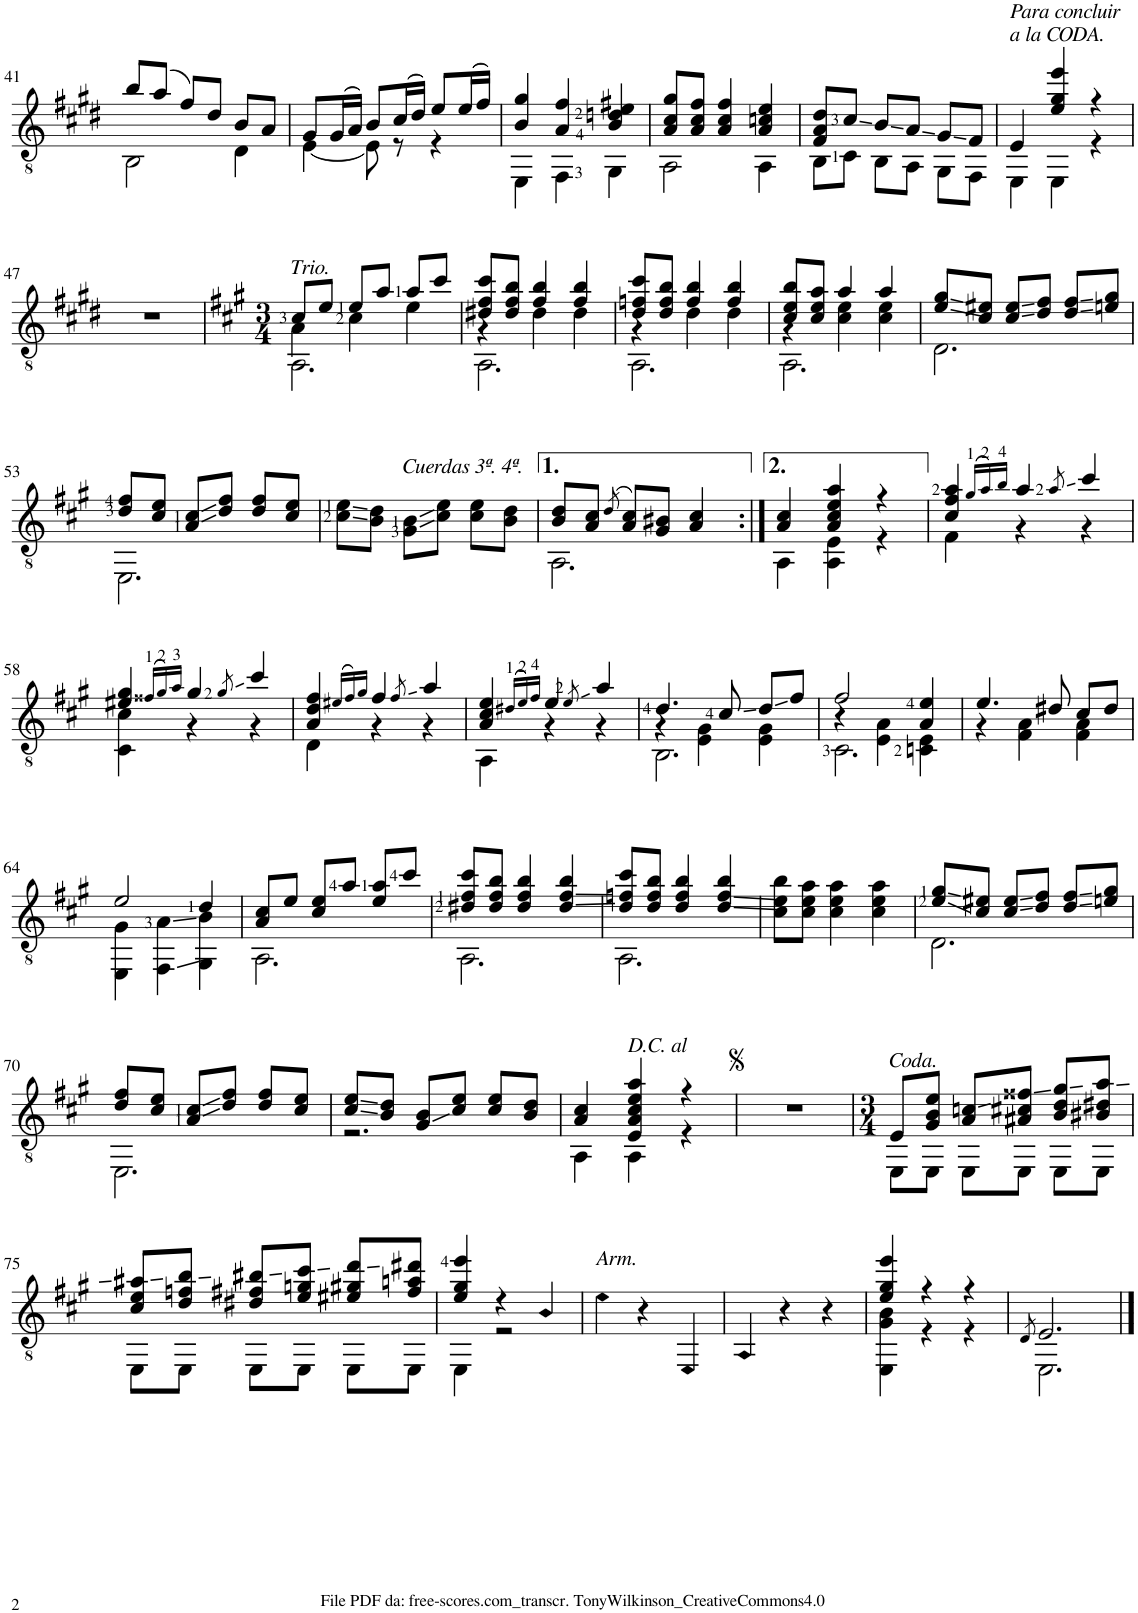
**kern
*part1
*staff1
*I"Guitar
*I'Guit.
!!LO:PB:g=z
*clefGv2
*k[f#c#g#d#]
*M3/4
=41
*^
8b/L	2BB\
(8a/J	.
8f#/L)	.
8d#/J	.
8B/L	4D#\
8A/J	.
=42	=42
8G#/L	[4E\
(16G#/L	.
16A/JJ)	.
8B/L	8E\]
(16c#/L	8r
16d#/JJ)	.
8e/L	4r
(16e/L	.
16f#/JJ)	.
=43	=43
4B/ 4g#/	4EE\
4A/ 4f#/	4FF#\
4B/ 4dn/ 4e#X/	4GG#\
=44	=44
8A/ 8c#/ 8g#/L	2AA\
8A/ 8c#/ 8f#/J	.
4A/ 4c#/ 4f#/	.
4A/ 4cn/ 4e/	4AA\
=45	=45
8F#/ 8A/ 8d#/L	8BB\L
8c#/J	8C#\J
8B/L	8BB\L
8A/J	8AA\J
8G#/L	8GG#\L
8F#/J	8FF#\J
=46	=46
!LO:TX:a:i:t=Para concluir	!
!LO:TX:a:t=a la CODA.	!
4E/	4EE\
4e/ 4g#/ 4ee/	4EE\
4r	4r
*v	*v
!!LO:LB:g=z
=47
2.r
=48
*k[f#c#g#]
*M3/4
*^
*	*^
!LO:TX:a:i:t=Trio.	!	!
8c#/L	4A\	2.AA\
8e/J	.	.
8e/L	4c#\	.
8a/J	.	.
8a/L	4e\	.
8cc#/J	.	.
=49	=49	=49
8d#X/ 8f#/ 8cc#/L	4r	2.AA\
8d#/ 8f#/ 8b/J	.	.
4f#/ 4b/	4d#\	.
4f#/ 4b/	4d#\	.
=50	=50	=50
8d/ 8fn/ 8cc#/L	4r	2.AA\
8d/ 8f/ 8b/J	.	.
4f/ 4b/	4d\	.
4f/ 4b/	4d\	.
=51	=51	=51
8c#/ 8e/ 8b/L	4r	2.AA\
8c#/ 8e/ 8a/J	.	.
4a/	4c#\ 4e\	.
4a/	4c#\ 4e\	.
*	*v	*v
=52	=52
8e/ 8g#/L	2.D\
8c#/ 8e#X/J	.
8c#/ 8e#/L	.
8d/ 8f#/J	.
8d/ 8f#/L	.
8en/ 8g#/J	.
!!LO:LB:g=z	!!
=53	=53
8d/ 8f#/L	2.EE\
8c#/ 8e/J	.
8A/ 8c#/L	.
8d/ 8f#/J	.
8d/ 8f#/L	.
8c#/ 8e/J	.
*v	*v
=54
8c#\ 8e\L
8B\ 8d\J
!LO:TX:a:i:t=Cuerdas 3ª. 4ª.
8G#\ 8B\L
8c#\ 8e\J
8c#\ 8e\L
8B\ 8d\J
=55
*^
8B/ 8d/L	2.AA\
8A/ 8c#/J	.
(8qd/	.
8A/ 8c#/L)	.
8G#/ 8B#X/J	.
4A/ 4c#/	.
=56:|!	=56:|!
4A/ 4c#/	4AA\
4A/ 4c#/ 4e/ 4a/	4AA\ 4E\
4r	4r
=57	=57
4c#/ 4f#/ 4a/	4F#\
(16qg#/LL	.
16qa/)	.
16qb/JJ	.
4a/	4r
8qa/	.
4cc#/	4r
!!LO:LB:g=z	!!
=58	=58
4e#X/ 4g#/	4C#\ 4c#\
(16qf##X/LL	.
16qg#/)	.
16qa/JJ	.
4g#/	4r
8qg#/	.
4cc#/	4r
=59	=59
4A/ 4d/ 4f#/	4D\
(16qe#X/LL	.
16qf#/)	.
16qg#/JJ	.
4f#/	4r
8qf#/	.
4a/	4r
=60	=60
4A/ 4c#/ 4e/	4AA\
(16qd#X/LL	.
16qe/)	.
16qf#/JJ	.
4e/	4r
8qe/	.
4a/	4r
=61	=61
*	*^
4.d/	4r	2.BB\
.	4E\ 4G#\	.
8c#/	.	.
8d/L	4E\ 4G#\	.
8f#/J	.	.
=62	=62	=62
2f#/	4r	2.C#\
.	4E\ 4A\	.
4A/ 4e/	4Cn\ 4E\	.
*	*v	*v
=63	=63
4.e/	4r
.	4F#\ 4A\
8d#X/	.
8c#/L	4F#\ 4A\
8d#/J	.
!!LO:LB:g=z	!!
=64	=64
2e/	4EE\ 4G#\
.	4FF#\ 4A\
4d/	4GG#\ 4B\
=65	=65
8A/ 8c#/L	2.AA\
8e/J	.
8c#/ 8e/L	.
8a/J	.
8e/ 8a/L	.
8cc#/J	.
=66	=66
8d#X/ 8f#/ 8cc#/L	2.AA\
8d#/ 8f#/ 8b/J	.
4d#/ 4f#/ 4b/	.
4d#/ 4f#/ 4b/	.
=67	=67
8d/ 8fn/ 8cc#/L	2.AA\
8d/ 8f/ 8b/J	.
4d/ 4f/ 4b/	.
4d/ 4f/ 4b/	.
*v	*v
=68
8c#\ 8e\ 8b\L
8c#\ 8e\ 8a\J
4c#\ 4e\ 4a\
4c#\ 4e\ 4a\
=69
*^
8e/ 8g#/L	2.D\
8c#/ 8e#X/J	.
8c#/ 8e#/L	.
8d/ 8f#/J	.
8d/ 8f#/L	.
8en/ 8g#/J	.
!!LO:LB:g=z	!!
=70	=70
8d/ 8f#/L	2.EE\
8c#/ 8e/J	.
8A/ 8c#/L	.
8d/ 8f#/J	.
8d/ 8f#/L	.
8c#/ 8e/J	.
=71	=71
8c#/ 8e/L	2.r
8B/ 8d/J	.
8G#/ 8B/L	.
8c#/ 8e/J	.
8c#/ 8e/L	.
8B/ 8d/J	.
=72	=72
4A/ 4c#/	4AA\
!LO:TX:a:i:t=D.C. al	!
4E/ 4A/ 4c#/ 4e/ 4a/	4AA\
4r	4r
*v	*v
=73
2.r
=74
*M3/4
*^
8E/L	8EE\L
8G#/ 8B/ 8e/J	8EE\J
8A/ 8cn/L	8EE\L
8A#X/ 8c#X/ 8f##X/J	8EE\J
8B/ 8d/ 8g#/L	8EE\L
8B#X/ 8d#X/ 8a/J	8EE\J
!!LO:LB:g=z	!!
=75	=75
8c#/ 8e/ 8a#X/L	8EE\L
8d/ 8fn/ 8b/J	8EE\J
8d#X/ 8f#X/ 8b#X/L	8EE\L
8e/ 8gn/ 8cc#/J	8EE\J
8e#X/ 8g#X/ 8dd/L	8EE\L
8f#/ 8an/ 8dd#X/J	8EE\J
=76	=76
4e/ 4g#/ 4ee/	4EE\
4r	2r
4B/	.
*v	*v
=77
!LO:TX:a:i:t=Arm.
4e\
4r
4EE/
=78
4AA/
4r
4r
=79
*^
4e/ 4g#/ 4ee/	4EE\ 4G#\ 4B\
4r	4r
4r	4r
=80	=80
8qD/	.
2.E/	2.EE\
*v	*v
==
*-
